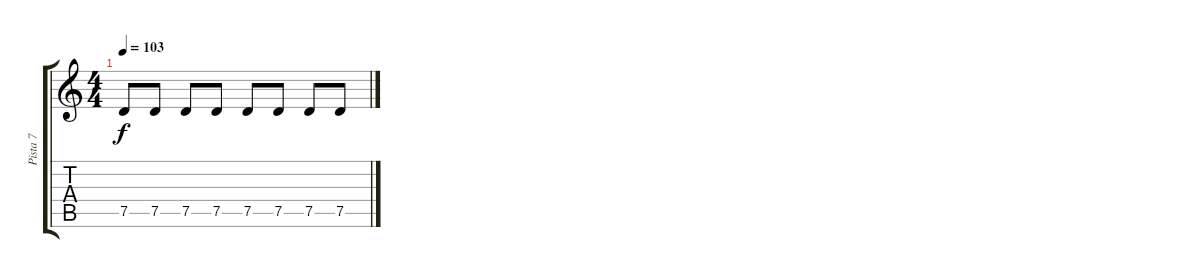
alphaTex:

\track ("Pista 7" "Pista 7") {instrument electricbassfinger}
\staff {score tabs}
\tuning (D4 A3 F3 C3 G2 C2) {hide}
\ts (4 4)
\tempo 103
\clef g2
\ks c
7.5.8{dy f} 7.5.8 7.5.8 7.5.8 7.5.8 7.5.8 7.5.8 7.5.8
